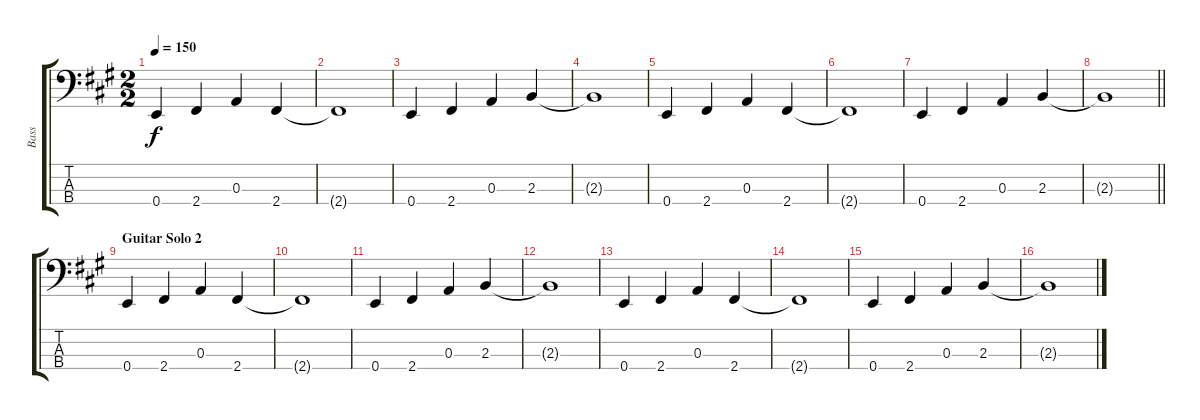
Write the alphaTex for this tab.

\track ("Bass" "Bass") {instrument electricbassfinger}
\staff {score tabs}
\tuning (G2 D2 A1 E1) {hide}
\ts (2 2)
\tempo 150
\clef f4
\ks a
0.4.4{dy f} 2.4.4 0.3.4 2.4.4 |
2.4{t}.1 |
0.4.4 2.4.4 0.3.4 2.3.4 |
2.3{t}.1 |
0.4.4 2.4.4 0.3.4 2.4.4 |
2.4{t}.1 |
0.4.4 2.4.4 0.3.4 2.3.4 |
\barLineRight lightlight
2.3{t}.1 |
\section ("" "Guitar Solo 2")
0.4.4 2.4.4 0.3.4 2.4.4 |
2.4{t}.1 |
0.4.4 2.4.4 0.3.4 2.3.4 |
2.3{t}.1 |
0.4.4 2.4.4 0.3.4 2.4.4 |
2.4{t}.1 |
0.4.4 2.4.4 0.3.4 2.3.4 |
2.3{t}.1
